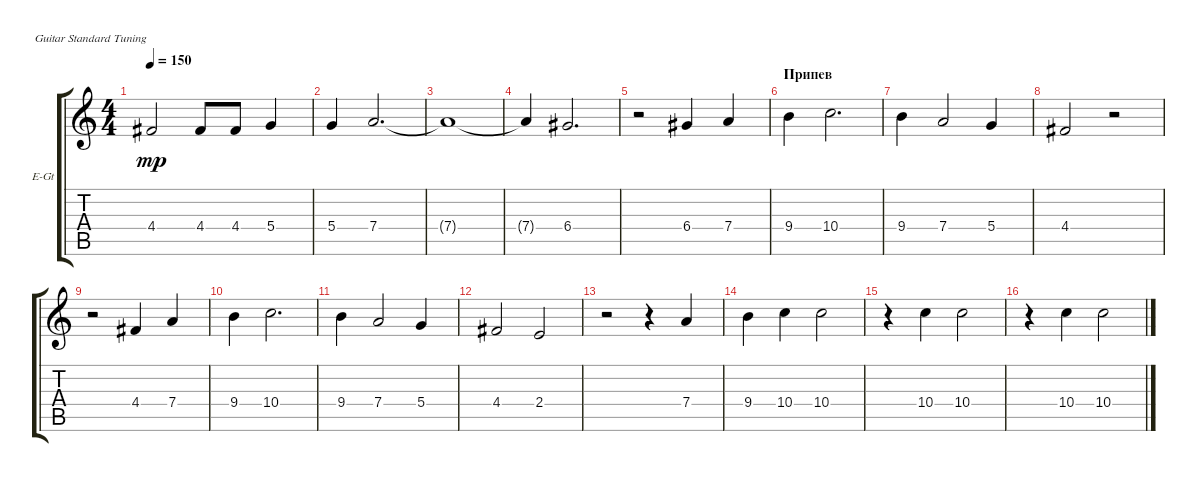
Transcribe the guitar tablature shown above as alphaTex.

\defaultSystemsLayout 4
\bracketExtendMode groupsimilarinstruments
\firstSystemTrackNameOrientation horizontal
\otherSystemsTrackNameOrientation horizontal
\track ("В. Бутусов (Вокал)" "E-Gt") {instrument electricguitarclean}
\staff {score tabs}
\tuning (E4 B3 G3 D3 A2 E2)
\ts (4 4)
\tempo 150
\clef g2
\ks c
4.4{t}.2{dy mp} 4.4.8 4.4.8 5.4.4 |
5.4.4 7.4.2{d} |
7.4{t}.1 |
7.4{t}.4 6.4.2{d} |
r.2 6.4.4 7.4.4 |
\section ("" "Припев")
9.4.4 10.4.2{d} |
9.4.4 7.4.2 5.4.4 |
4.4.2 r.2 |
r.2 4.4.4 7.4.4 |
9.4.4 10.4.2{d} |
9.4.4 7.4.2 5.4.4 |
4.4.2 2.4.2 |
r.2 r.4 7.4.4 |
9.4.4 10.4.4 10.4.2 |
r.4 10.4.4 10.4.2 |
r.4 10.4.4 10.4.2
